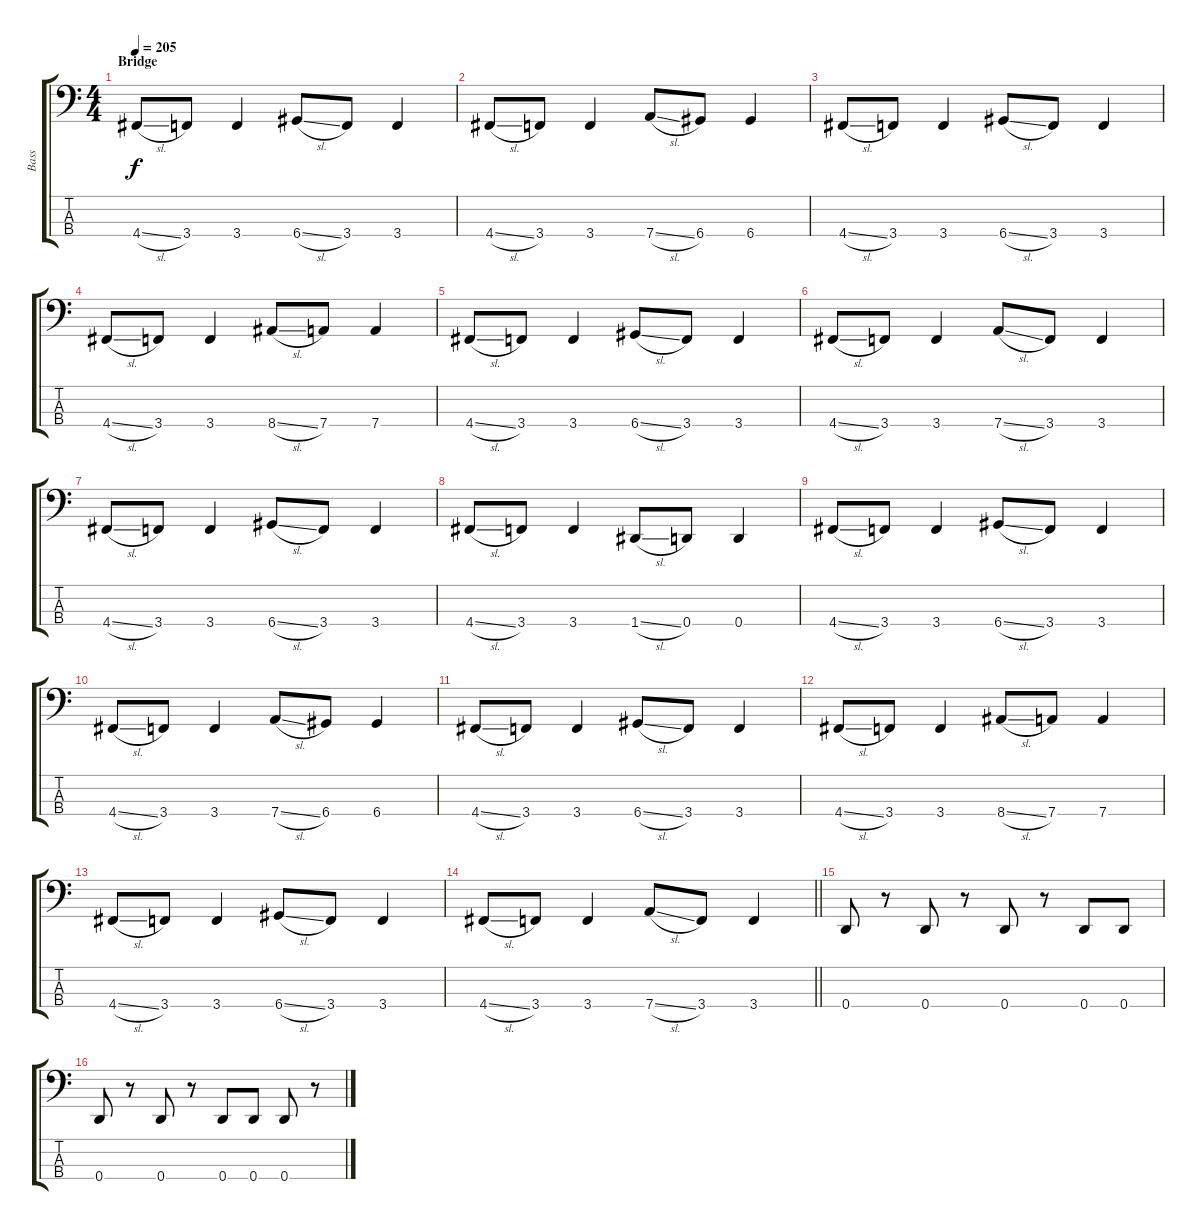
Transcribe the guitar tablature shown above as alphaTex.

\track ("Bass" "Bass") {instrument electricbassfinger}
\staff {score tabs}
\tuning (F2 C2 G1 D1) {hide}
\ts (4 4)
\section ("" "Bridge")
\tempo 205
\clef f4
\ks c
4.4{sl}.8{dy f} 3.4.8 3.4.4 6.4{sl}.8 3.4.8 3.4.4 |
4.4{sl}.8 3.4.8 3.4.4 7.4{sl}.8 6.4.8 6.4.4 |
4.4{sl}.8 3.4.8 3.4.4 6.4{sl}.8 3.4.8 3.4.4 |
4.4{sl}.8 3.4.8 3.4.4 8.4{sl}.8 7.4.8 7.4.4 |
4.4{sl}.8 3.4.8 3.4.4 6.4{sl}.8 3.4.8 3.4.4 |
4.4{sl}.8 3.4.8 3.4.4 7.4{sl}.8 3.4.8 3.4.4 |
4.4{sl}.8 3.4.8 3.4.4 6.4{sl}.8 3.4.8 3.4.4 |
4.4{sl}.8 3.4.8 3.4.4 1.4{sl}.8 0.4.8 0.4.4 |
4.4{sl}.8 3.4.8 3.4.4 6.4{sl}.8 3.4.8 3.4.4 |
4.4{sl}.8 3.4.8 3.4.4 7.4{sl}.8 6.4.8 6.4.4 |
4.4{sl}.8 3.4.8 3.4.4 6.4{sl}.8 3.4.8 3.4.4 |
4.4{sl}.8 3.4.8 3.4.4 8.4{sl}.8 7.4.8 7.4.4 |
4.4{sl}.8 3.4.8 3.4.4 6.4{sl}.8 3.4.8 3.4.4 |
\barLineRight lightlight
4.4{sl}.8 3.4.8 3.4.4 7.4{sl}.8 3.4.8 3.4.4 |
\section ("" "")
0.4.8 r.8 0.4.8 r.8 0.4.8 r.8 0.4.8 0.4.8 |
0.4.8 r.8 0.4.8 r.8 0.4.8 0.4.8 0.4.8 r.8
